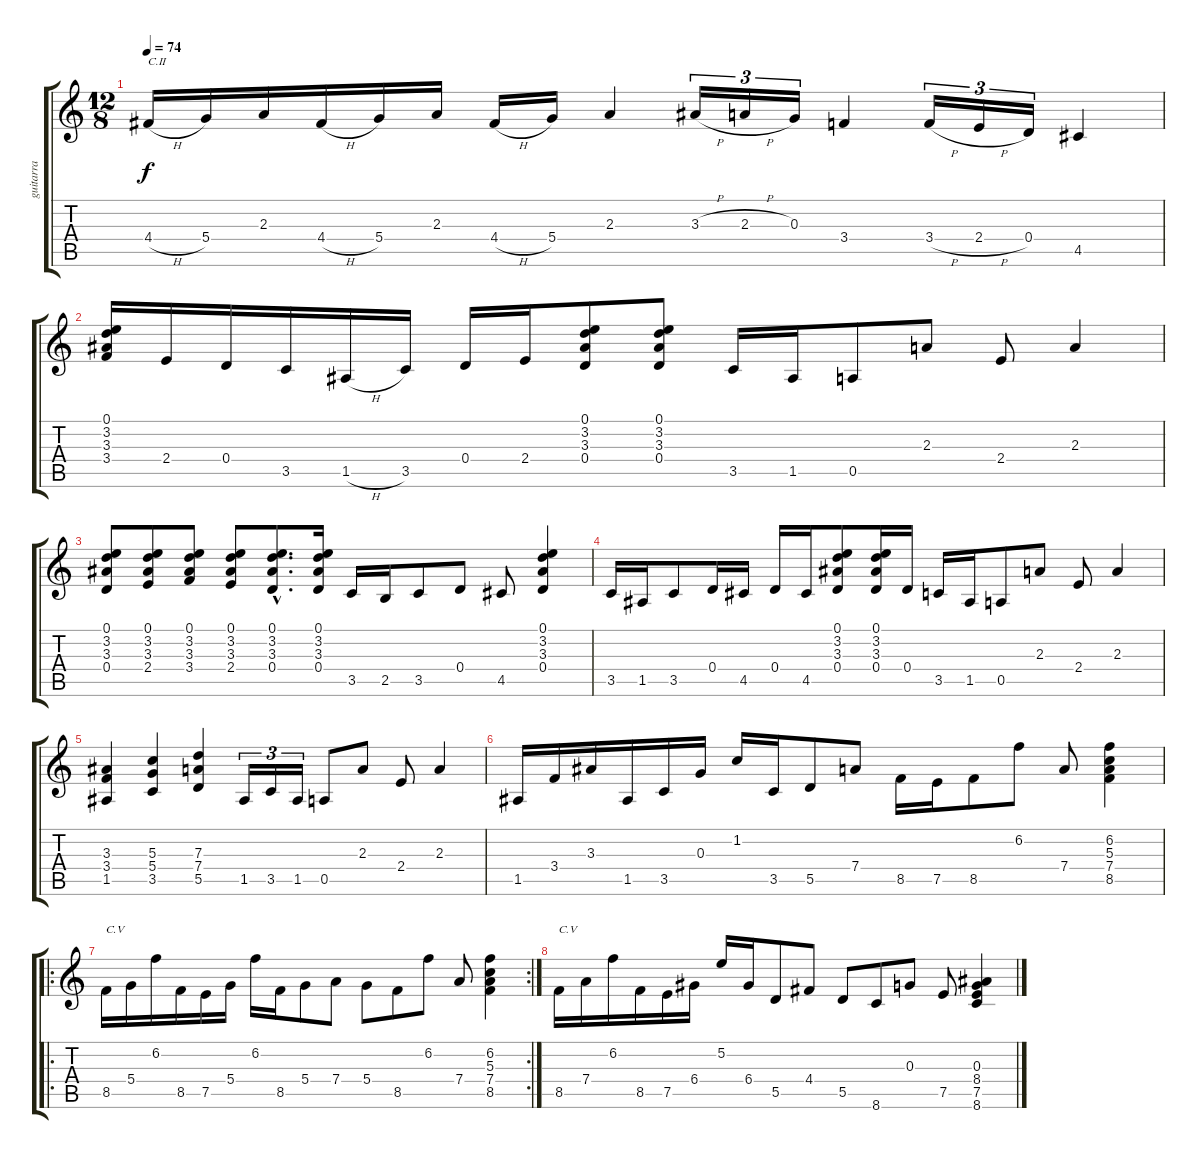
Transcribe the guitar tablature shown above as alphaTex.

\track ("guitarra" "guitarra") {instrument acousticguitarnylon}
\staff {score tabs}
\tuning (E4 B3 G3 D3 A2 E2) {hide}
\ts (12 8)
\tempo 74
\clef g2
\ks c
4.4{h}.16{txt "C.II" dy f} 5.4.16 2.3.16 4.4{h}.16 5.4.16 2.3.16 4.4{h}.16 5.4.16 2.3.4 3.3{h}.16{tu (3 2)} 2.3{h}.16{tu (3 2)} 0.3.16{tu (3 2)} 3.4.4 3.4{h}.16{tu (3 2)} 2.4{h}.16{tu (3 2)} 0.4.16{tu (3 2)} 4.5.4 |
(0.1 3.2 3.3 3.4).16 2.4.16 0.4.16 3.5.16 1.5{h}.16 3.5.16 0.4.16 2.4.16 (0.1 3.2 3.3 0.4).8 (0.1 3.2 3.3 0.4).8 3.5.16 1.5.16 0.5.8 2.3.8 2.4.8 2.3.4 |
(0.1 3.2 3.3 0.4).8 (0.1 3.2 3.3 2.4).8 (0.1 3.2 3.3 3.4).8 (0.1 3.2 3.3 2.4).8 (0.1{hac} 3.2{hac} 3.3{hac} 0.4{hac}).8{d} (0.1 3.2 3.3 0.4).16 3.5.16 2.5.16 3.5.8 0.4.8 4.5.8 (0.1 3.2 3.3 0.4).4 |
3.5.16 1.5.16 3.5.8 0.4.16 4.5.16 0.4.16 4.5.16 (0.1 3.2 3.3 0.4).8 (0.1 3.2 3.3 0.4).16 0.4.16 3.5.16 1.5.16 0.5.8 2.3.8 2.4.8 2.3.4 |
(3.3 3.4 1.5).4 (5.3 5.4 3.5).4 (7.3 7.4 5.5).4 1.5.16{tu (3 2)} 3.5.16{tu (3 2)} 1.5.16{tu (3 2)} 0.5.8 2.3.8 2.4.8 2.3.4 |
1.5.16 3.4.16 3.3.16 1.5.16 3.5.16 0.3.16 1.2.16 3.5.16 5.5.8 7.4.8 8.5.16 7.5.16 8.5.8 6.2.8 7.4.8 (6.2 5.3 7.4 8.5).4 |
\ro
\rc 2
8.5.16{txt "C.V"} 5.4.16 6.2.16 8.5.16 7.5.16 5.4.16 6.2.16 8.5.16 5.4.8 7.4.8 5.4.8 8.5.8 6.2.8 7.4.8 (6.2 5.3 7.4 8.5).4 |
8.5.16{txt "C.V"} 7.4.16 6.2.16 8.5.16 7.5.16 6.4.16 5.2.16 6.4.16 5.5.8 4.4.8 5.5.8 8.6.8 0.3.8 7.5.8 (0.3 8.4 7.5 8.6).4
